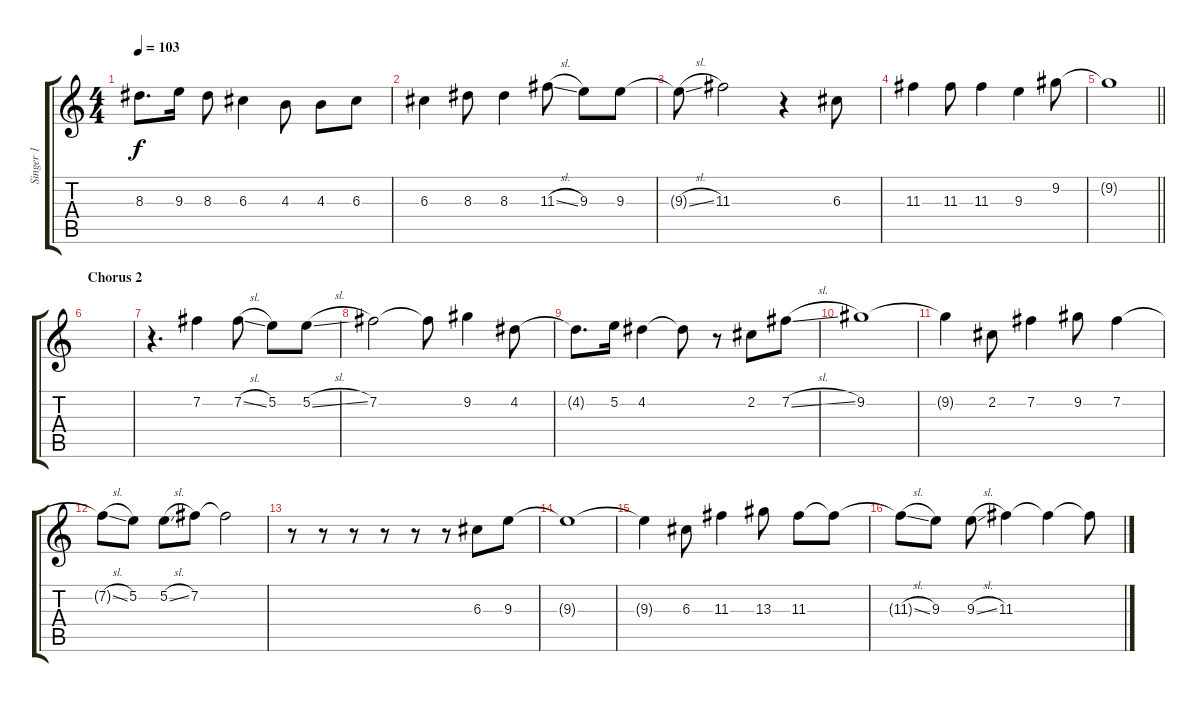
\track ("Singer 1" "Singer 1") {instrument overdrivenguitar}
\staff {score tabs}
\tuning (E4 B3 G3 D3 A2 E2) {hide}
\ts (4 4)
\tempo 103
\clef g2
\ks c
8.3{t}.8{d dy f} 9.3.16 8.3.8 6.3.4 4.3.8 4.3.8 6.3.8 |
6.3.4 8.3.8 8.3.4 11.3{sl}.8 9.3.8 9.3.8 |
9.3{sl t}.8 11.3.2 r.4 6.3.8 |
11.3.4 11.3.8 11.3.4 9.3.4 9.2.8 |
\barLineRight lightlight
9.2{t}.1 |
\section ("" "Chorus 2")
|
r.4{d} 7.2.4 7.2{sl}.8 5.2.8 5.2{sl}.8 |
7.2.2 7.2{t}.8 9.2.4 4.2.8 |
4.2{t}.8{d} 5.2.16 4.2.4 4.2{t}.8 r.8 2.2.8 7.2{sl}.8 |
9.2.1 |
9.2{t}.4 2.2.8 7.2.4 9.2.8 7.2.4 |
7.2{sl t}.8 5.2.8 5.2{sl}.8 7.2.8 7.2{t}.2 |
r.8 r.8 r.8 r.8 r.8 r.8 6.3.8 9.3.8 |
9.3{t}.1 |
9.3{t}.4 6.3.8 11.3.4 13.3.8 11.3.8 11.3{t}.8 |
11.3{sl t}.8 9.3.8 9.3{sl}.8 11.3.4 11.3{t}.4 11.3{t}.8
